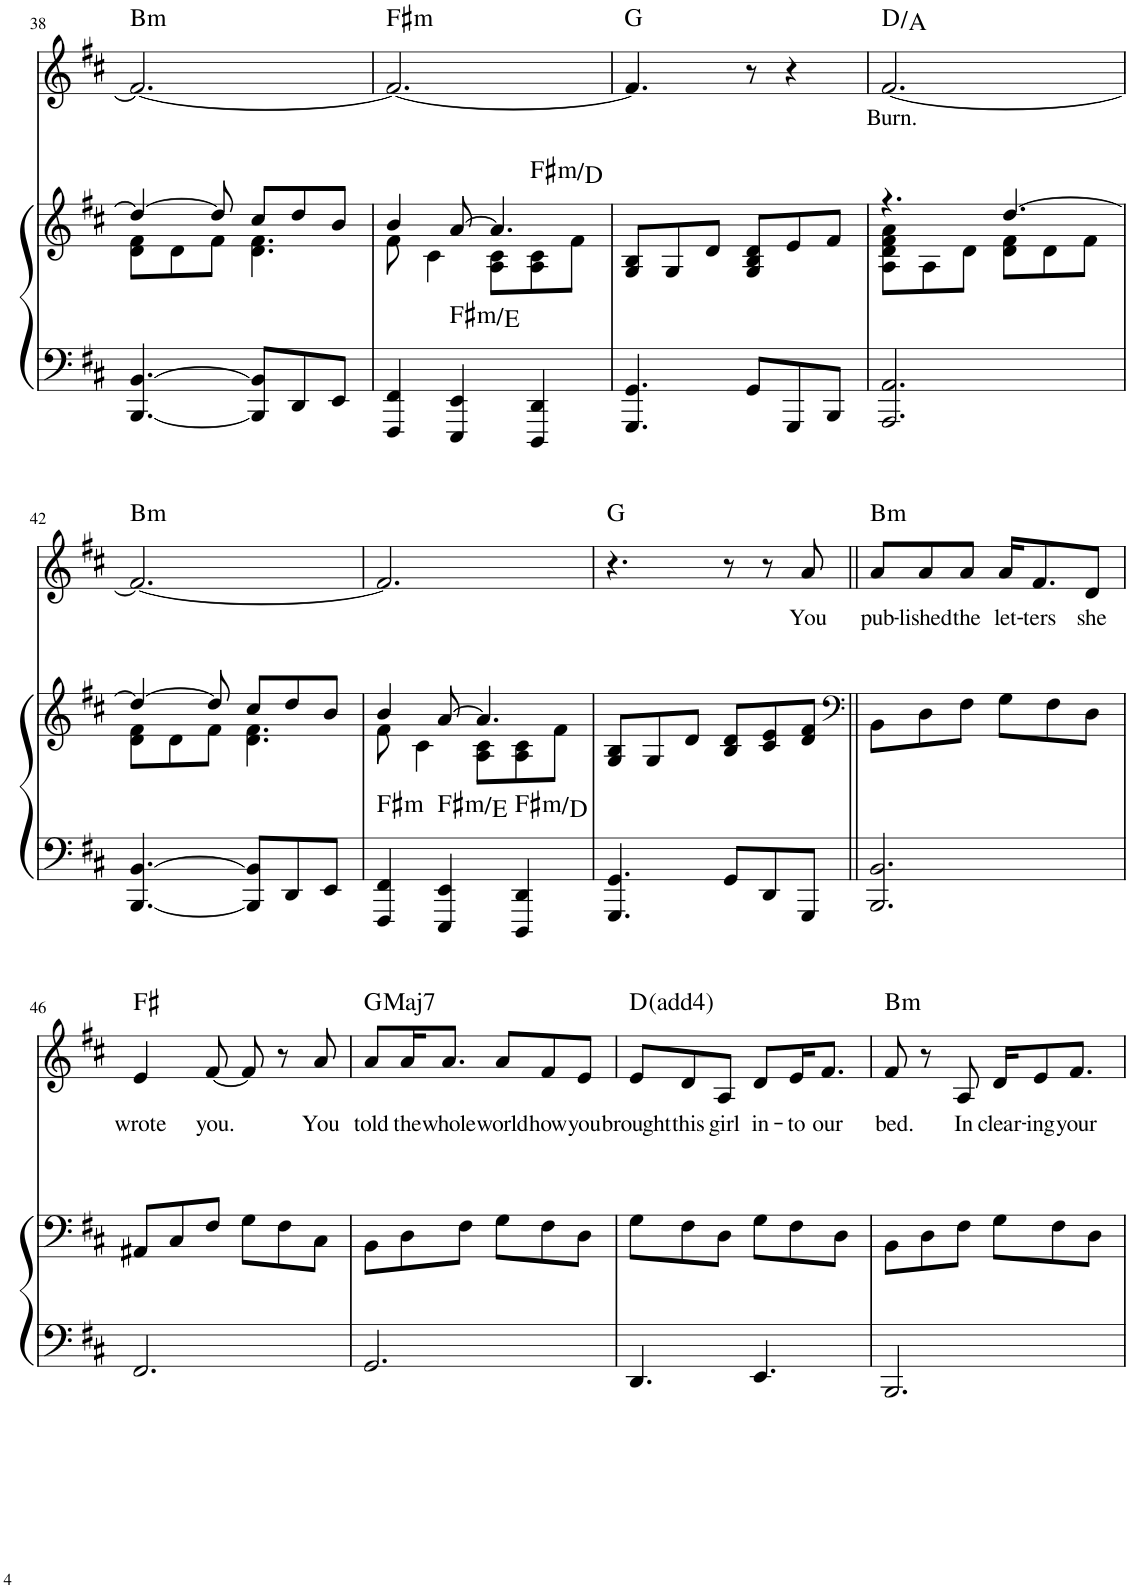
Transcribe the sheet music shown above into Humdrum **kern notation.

**kern	**kern	**harte	**kern	**text	**harte
*part2	*part2	*part2	*part1	*part1	*part1
*staff3	*staff2	*	*staff1	*staff1	*
*I"Piano	*	*	*I"Eliza	*	*
*I'Pno	*	*	*	*	*
!!LO:PB:g=z
*clefF4	*clefG2	*	*clefG2	*	*
*k[f#c#]	*k[f#c#]	*	*k[f#c#]	*	*
*M6/8	*M6/8	*	*M6/8	*	*
=38	=38	=38	=38	=38	=38
*	*^	*	*	*	*
!	!	!	!	!	!	!LO:H:kt=m
[4.BBB/ [4.BB/	4dd/_	8d\ 8f#\L	.	2.f#/_	.	B:min
.	.	8d\	.	.	.	.
.	8dd/]	8f#\J	.	.	.	.
8BBB/] 8BB/]L	8cc#/L	4.d\ 4.f#\	.	.	.	.
8DD/	8dd/	.	.	.	.	.
8EE/J	8b/J	.	.	.	.	.
=39	=39	=39	=39	=39	=39	=39
!	!	!	!	!	!	!LO:H:kt=m
4FFF#/ 4FF#/	4b/	8f#\	.	2.f#/_	.	F#:min
.	.	4c#\	.	.	.	.
!	!	!	!LO:H:kt=m	!	!	!
4EEE/ 4EE/	[8a/	.	F#:min/b7	.	.	.
.	4.a/]	8A\ 8c#\L	.	.	.	.
!	!	!	!LO:H:kt=m	!	!	!
4DDD/ 4DD/	.	8A\ 8c#\	F#:min/b6	.	.	.
.	.	8f#\J	.	.	.	.
*	*v	*v	*	*	*	*
=40	=40	=40	=40	=40	=40
4.GGG/ 4.GG/	8G/ 8B/L	.	4.f#/]	.	G:maj
.	8G/	.	.	.	.
.	8d/J	.	.	.	.
8GG/L	8G/ 8B/ 8d/L	.	8r	.	.
8GGG/	8e/	.	4r	.	.
8BBB/J	8f#/J	.	.	.	.
=41	=41	=41	=41	=41	=41
*	*^	*	*	*	*
!	!	!	!	!	!LO:LY:b	!
2.AAA/ 2.AA/	4.r	8A\ 8d\ 8f#\ 8a\L	.	[2.f#/	Burn.	D:maj/5
.	.	8A\	.	.	.	.
.	.	8d\J	.	.	.	.
.	[4.dd/	8d\ 8f#\L	.	.	.	.
.	.	8d\	.	.	.	.
.	.	8f#\J	.	.	.	.
!!LO:LB:g=z
=42	=42	=42	=42	=42	=42	=42
!	!	!	!	!	!	!LO:H:kt=m
[4.BBB/ [4.BB/	4dd/_	8d\ 8f#\L	.	2.f#/_	.	B:min
.	.	8d\	.	.	.	.
.	8dd/]	8f#\J	.	.	.	.
8BBB/] 8BB/]L	8cc#/L	4.d\ 4.f#\	.	.	.	.
8DD/	8dd/	.	.	.	.	.
8EE/J	8b/J	.	.	.	.	.
=43	=43	=43	=43	=43	=43	=43
!	!	!	!LO:H:kt=m	!	!	!
4FFF#/ 4FF#/	4b/	8f#\	F#:min	2.f#/]	.	.
.	.	4c#\	.	.	.	.
!	!	!	!LO:H:kt=m	!	!	!
4EEE/ 4EE/	[8a/	.	F#:min/b7	.	.	.
.	4.a/]	8A\ 8c#\L	.	.	.	.
!	!	!	!LO:H:kt=m	!	!	!
4DDD/ 4DD/	.	8A\ 8c#\	F#:min/b6	.	.	.
.	.	8f#\J	.	.	.	.
*	*v	*v	*	*	*	*
=44	=44	=44	=44	=44	=44
4.GGG/ 4.GG/	8G/ 8B/L	.	4.r	.	G:maj
.	8G/	.	.	.	.
.	8d/J	.	.	.	.
8GG/L	8B/ 8d/L	.	8r	.	.
8DD/	8c#/ 8e/	.	8r	.	.
!	!	!	!	!LO:LY:b	!
8GGG/J	8d/ 8f#/J	.	8a/	You	.
=45||	=45||	=45||	=45||	=45||	=45||
*	*clefF4	*	*	*	*
!	!	!	!	!LO:LY:b	!LO:H:kt=m
2.BBB/ 2.BB/	8BB\L	.	8a/L	pub-	B:min
!	!	!	!	!LO:LY:b	!
.	8D\	.	8a/	-lished	.
!	!	!	!	!LO:LY:b	!
.	8F#\J	.	8a/J	the	.
!	!	!	!	!LO:LY:b	!
.	8G\L	.	16a/KL	let-	.
!	!	!	!	!LO:LY:b	!
.	.	.	8.f#/	-ters	.
.	8F#\	.	.	.	.
!	!	!	!	!LO:LY:b	!
.	8D\J	.	8d/J	she	.
!!LO:LB:g=z
=46	=46	=46	=46	=46	=46
!	!	!	!	!LO:LY:b	!
2.FF#/	8AA#X/L	.	4e/	wrote	F#:maj
.	8C#/	.	.	.	.
!	!	!	!	!LO:LY:b	!
.	8F#/J	.	[8f#/	you.	.
.	8G\L	.	8f#/]	.	.
.	8F#\	.	8r	.	.
!	!	!	!	!LO:LY:b	!
.	8C#\J	.	8a/	You	.
=47	=47	=47	=47	=47	=47
!	!	!	!	!LO:LY:b	!LO:H:kt=Maj7
2.GG/	8BB\L	.	8a/L	told	G:maj7
!	!	!	!	!LO:LY:b	!
.	8D\	.	16a/K	the	.
!	!	!	!	!LO:LY:b	!
.	.	.	8.a/J	whole	.
.	8F#\J	.	.	.	.
!	!	!	!	!LO:LY:b	!
.	8G\L	.	8a/L	world	.
!	!	!	!	!LO:LY:b	!
.	8F#\	.	8f#/	how	.
!	!	!	!	!LO:LY:b	!
.	8D\J	.	8e/J	you	.
=48	=48	=48	=48	=48	=48
!	!	!	!	!LO:LY:b	!
4.DD/	8G\L	.	8e/L	brought	D:maj(4)
!	!	!	!	!LO:LY:b	!
.	8F#\	.	8d/	this	.
!	!	!	!	!LO:LY:b	!
.	8D\J	.	8A/J	girl	.
!	!	!	!	!LO:LY:b	!
4.EE/	8G\L	.	8d/L	in-	.
!	!	!	!	!LO:LY:b	!
.	8F#\	.	16e/K	-to	.
!	!	!	!	!LO:LY:b	!
.	.	.	8.f#/J	our	.
.	8D\J	.	.	.	.
=49	=49	=49	=49	=49	=49
!	!	!	!	!LO:LY:b	!LO:H:kt=m
2.BBB/	8BB\L	.	8f#/	bed.	B:min
.	8D\	.	8r	.	.
!	!	!	!	!LO:LY:b	!
.	8F#\J	.	8A/	In	.
!	!	!	!	!LO:LY:b	!
.	8G\L	.	16d/KL	clear-	.
!	!	!	!	!LO:LY:b	!
.	.	.	8e/	-ing	.
.	8F#\	.	.	.	.
!	!	!	!	!LO:LY:b	!
.	.	.	8.f#/J	your	.
.	8D\J	.	.	.	.
=	=	=	=	=	=
*-	*-	*-	*-	*-	*-
